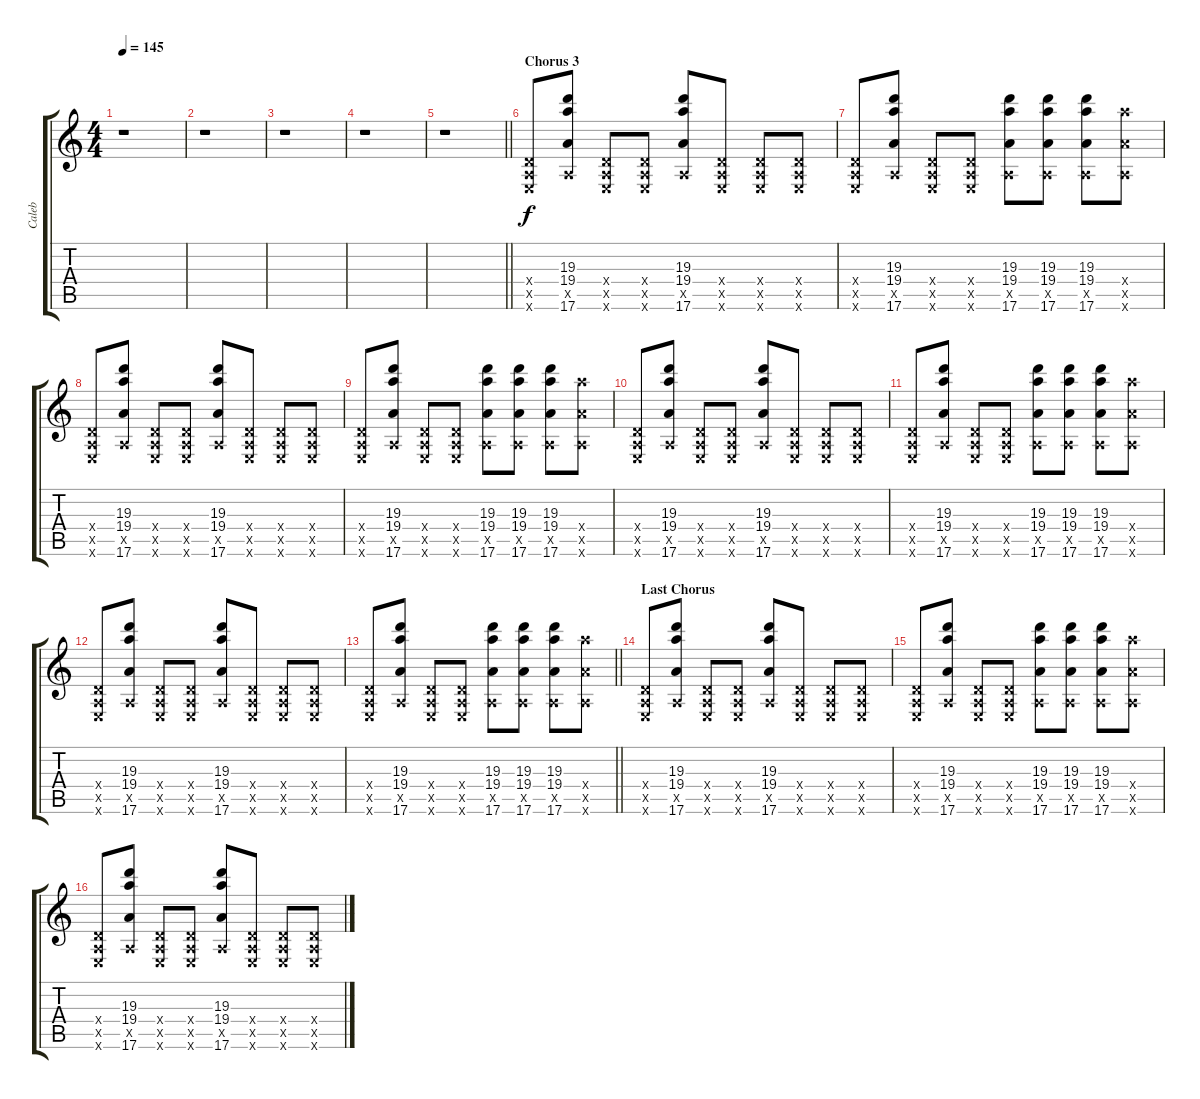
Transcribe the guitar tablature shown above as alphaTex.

\track ("Caleb" "Caleb") {instrument electricguitarclean}
\staff {score tabs}
\tuning (E4 B3 G3 D3 A2 E2) {hide}
\ts (4 4)
\tempo 145
\clef g2
\ks c
r.1{dy f} |
r.1 |
r.1 |
r.1 |
\barLineRight lightlight
r.1 |
\section ("" "Chorus 3")
(0.4{x} 0.5{x} 0.6{x}).8 (19.3 19.4 0.5{x} 17.6).8 (0.4{x} 0.5{x} 0.6{x}).8 (0.4{x} 0.5{x} 0.6{x}).8 (19.3 19.4 0.5{x} 17.6).8 (0.4{x} 0.5{x} 0.6{x}).8 (0.4{x} 0.5{x} 0.6{x}).8 (0.4{x} 0.5{x} 0.6{x}).8 |
(0.4{x} 0.5{x} 0.6{x}).8 (19.3 19.4 0.5{x} 17.6).8 (0.4{x} 0.5{x} 0.6{x}).8 (0.4{x} 0.5{x} 0.6{x}).8 (19.3 19.4 0.5{x} 17.6).8 (19.3 19.4 0.5{x} 17.6).8 (19.3 19.4 0.5{x} 17.6).8 (19.4{x} 0.5{x} 17.6{x}).8 |
(0.4{x} 0.5{x} 0.6{x}).8 (19.3 19.4 0.5{x} 17.6).8 (0.4{x} 0.5{x} 0.6{x}).8 (0.4{x} 0.5{x} 0.6{x}).8 (19.3 19.4 0.5{x} 17.6).8 (0.4{x} 0.5{x} 0.6{x}).8 (0.4{x} 0.5{x} 0.6{x}).8 (0.4{x} 0.5{x} 0.6{x}).8 |
(0.4{x} 0.5{x} 0.6{x}).8 (19.3 19.4 0.5{x} 17.6).8 (0.4{x} 0.5{x} 0.6{x}).8 (0.4{x} 0.5{x} 0.6{x}).8 (19.3 19.4 0.5{x} 17.6).8 (19.3 19.4 0.5{x} 17.6).8 (19.3 19.4 0.5{x} 17.6).8 (19.4{x} 0.5{x} 17.6{x}).8 |
(0.4{x} 0.5{x} 0.6{x}).8 (19.3 19.4 0.5{x} 17.6).8 (0.4{x} 0.5{x} 0.6{x}).8 (0.4{x} 0.5{x} 0.6{x}).8 (19.3 19.4 0.5{x} 17.6).8 (0.4{x} 0.5{x} 0.6{x}).8 (0.4{x} 0.5{x} 0.6{x}).8 (0.4{x} 0.5{x} 0.6{x}).8 |
(0.4{x} 0.5{x} 0.6{x}).8 (19.3 19.4 0.5{x} 17.6).8 (0.4{x} 0.5{x} 0.6{x}).8 (0.4{x} 0.5{x} 0.6{x}).8 (19.3 19.4 0.5{x} 17.6).8 (19.3 19.4 0.5{x} 17.6).8 (19.3 19.4 0.5{x} 17.6).8 (19.4{x} 0.5{x} 17.6{x}).8 |
(0.4{x} 0.5{x} 0.6{x}).8 (19.3 19.4 0.5{x} 17.6).8 (0.4{x} 0.5{x} 0.6{x}).8 (0.4{x} 0.5{x} 0.6{x}).8 (19.3 19.4 0.5{x} 17.6).8 (0.4{x} 0.5{x} 0.6{x}).8 (0.4{x} 0.5{x} 0.6{x}).8 (0.4{x} 0.5{x} 0.6{x}).8 |
\barLineRight lightlight
(0.4{x} 0.5{x} 0.6{x}).8 (19.3 19.4 0.5{x} 17.6).8 (0.4{x} 0.5{x} 0.6{x}).8 (0.4{x} 0.5{x} 0.6{x}).8 (19.3 19.4 0.5{x} 17.6).8 (19.3 19.4 0.5{x} 17.6).8 (19.3 19.4 0.5{x} 17.6).8 (19.4{x} 0.5{x} 17.6{x}).8 |
\section ("" "Last Chorus")
(0.4{x} 0.5{x} 0.6{x}).8 (19.3 19.4 0.5{x} 17.6).8 (0.4{x} 0.5{x} 0.6{x}).8 (0.4{x} 0.5{x} 0.6{x}).8 (19.3 19.4 0.5{x} 17.6).8 (0.4{x} 0.5{x} 0.6{x}).8 (0.4{x} 0.5{x} 0.6{x}).8 (0.4{x} 0.5{x} 0.6{x}).8 |
(0.4{x} 0.5{x} 0.6{x}).8 (19.3 19.4 0.5{x} 17.6).8 (0.4{x} 0.5{x} 0.6{x}).8 (0.4{x} 0.5{x} 0.6{x}).8 (19.3 19.4 0.5{x} 17.6).8 (19.3 19.4 0.5{x} 17.6).8 (19.3 19.4 0.5{x} 17.6).8 (19.4{x} 0.5{x} 17.6{x}).8 |
(0.4{x} 0.5{x} 0.6{x}).8 (19.3 19.4 0.5{x} 17.6).8 (0.4{x} 0.5{x} 0.6{x}).8 (0.4{x} 0.5{x} 0.6{x}).8 (19.3 19.4 0.5{x} 17.6).8 (0.4{x} 0.5{x} 0.6{x}).8 (0.4{x} 0.5{x} 0.6{x}).8 (0.4{x} 0.5{x} 0.6{x}).8
